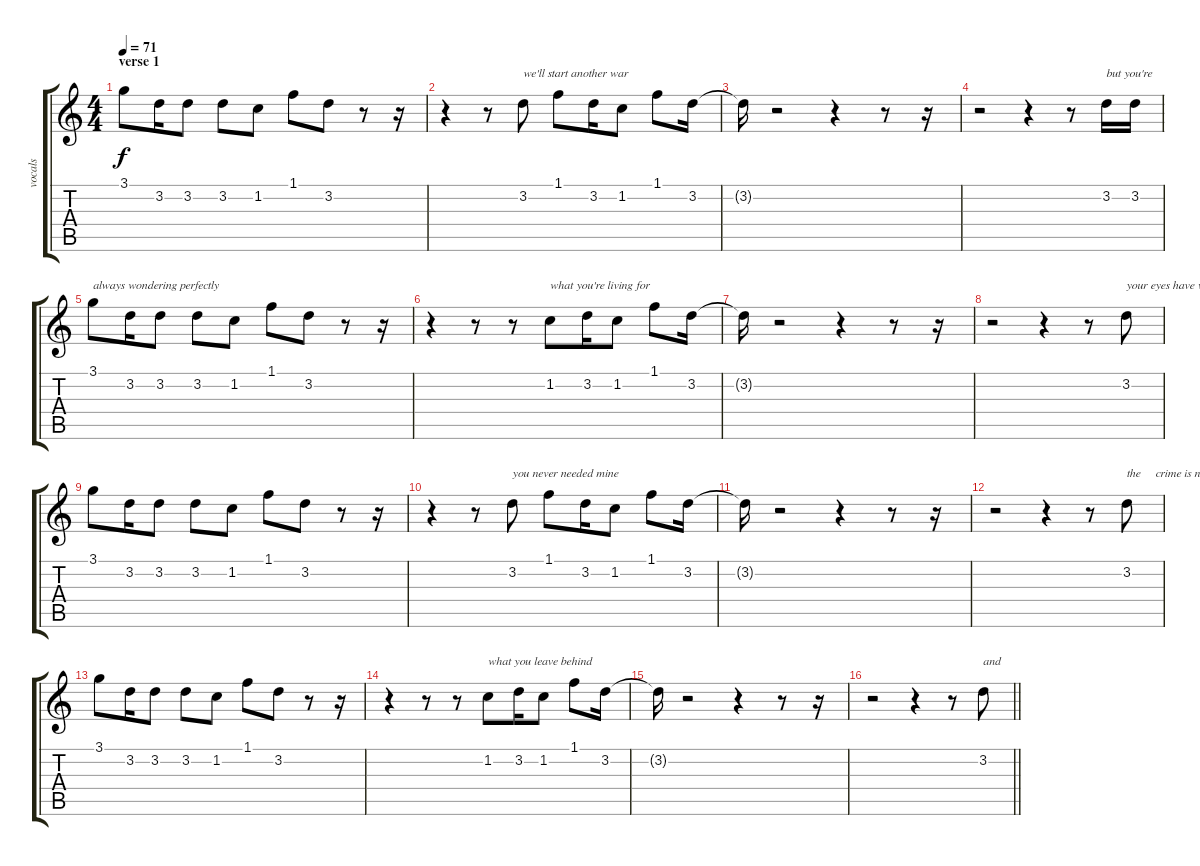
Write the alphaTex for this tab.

\track ("vocals" "vocals") {instrument electricguitarjazz}
\staff {score tabs}
\tuning (E4 B3 G3 D3 A2 E2) {hide}
\ts (4 4)
\section ("" "verse 1")
\tempo 71
\clef g2
\ks c
3.1.8{dy f} 3.2.16 3.2.8 3.2.8 1.2.8 1.1.8 3.2.8 r.8 r.16 |
r.4 r.8 3.2.8{txt "we'll start another war"} 1.1.8 3.2.16 1.2.8 1.1.8 3.2.16 |
3.2{t}.16 r.2 r.4 r.8 r.16 |
r.2 r.4 r.8 3.2.16{txt "but you're  "} 3.2.16 |
3.1.8{txt "always wondering perfectly"} 3.2.16 3.2.8 3.2.8 1.2.8 1.1.8 3.2.8 r.8 r.16 |
r.4 r.8 r.8 1.2.8{txt "what you're living for "} 3.2.16 1.2.8 1.1.8 3.2.16 |
3.2{t}.16 r.2 r.4 r.8 r.16 |
r.2 r.4 r.8 3.2.8{txt "your eyes have wept a thousand tears"} |
3.1.8 3.2.16 3.2.8 3.2.8 1.2.8 1.1.8 3.2.8 r.8 r.16 |
r.4 r.8 3.2.8{txt "you never needed mine"} 1.1.8 3.2.16 1.2.8 1.1.8 3.2.16 |
3.2{t}.16 r.2 r.4 r.8 r.16 |
r.2 r.4 r.8 3.2.8{txt "the     crime is never what you steal"} |
3.1.8 3.2.16 3.2.8 3.2.8 1.2.8 1.1.8 3.2.8 r.8 r.16 |
r.4 r.8 r.8 1.2.8{txt "what you leave behind"} 3.2.16 1.2.8 1.1.8 3.2.16 |
3.2{t}.16 r.2 r.4 r.8 r.16 |
\barLineRight lightlight
r.2 r.4 r.8 3.2.8{txt "and"}
